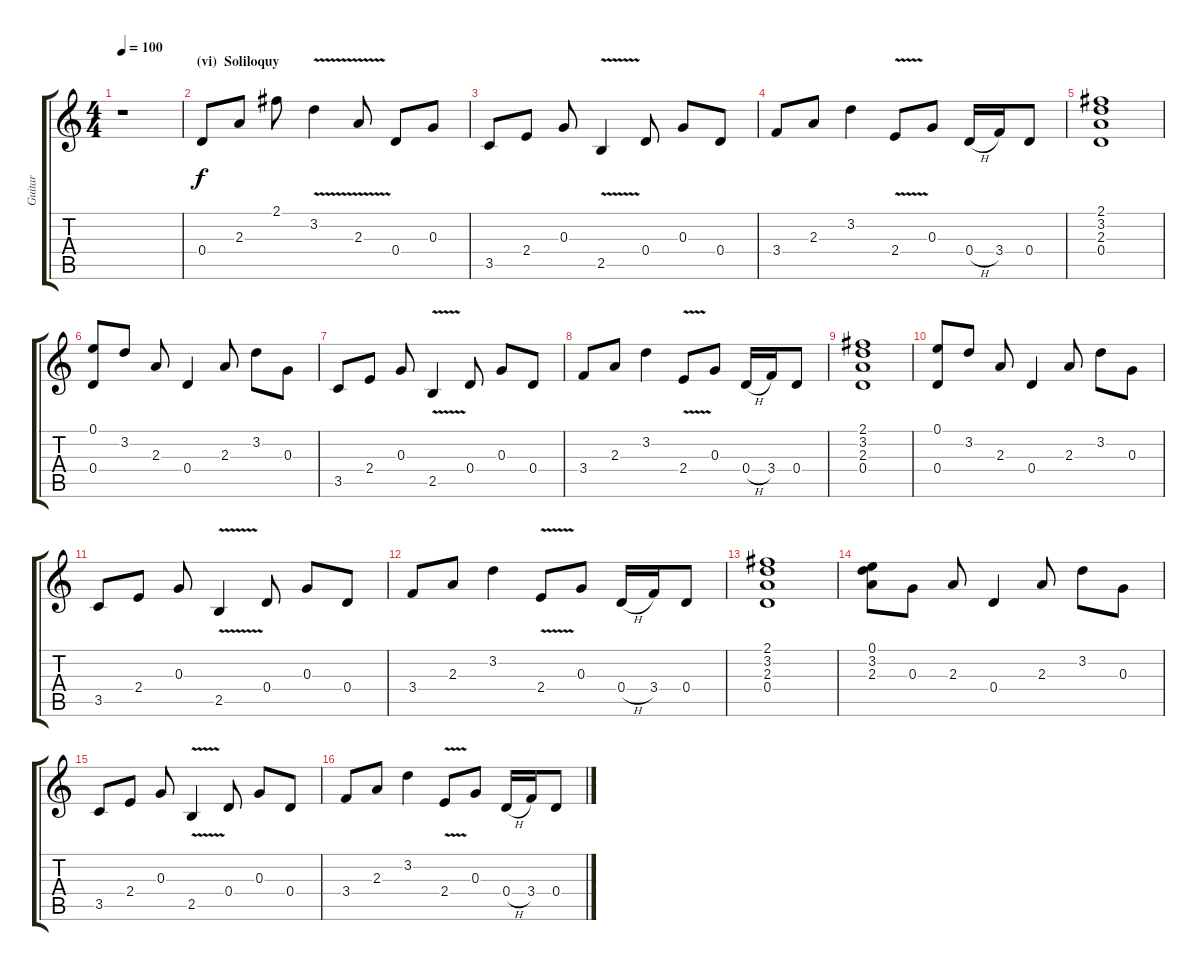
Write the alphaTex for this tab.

\track ("Guitar" "Guitar") {instrument electricguitarclean}
\staff {score tabs}
\tuning (E4 B3 G3 D3 A2 E2) {hide}
\ts (4 4)
\tempo 100
\clef g2
\ks c
r.1{dy f instrument electricguitarclean} |
\section ("" "(vi)  Soliloquy")
0.4.8 2.3.8 2.1.8 3.2{v}.4 2.3{v}.8 0.4.8 0.3.8 |
3.5.8 2.4.8 0.3.8 2.5{v}.4 0.4.8 0.3.8 0.4.8 |
3.4.8 2.3.8 3.2.4 2.4{v}.8 0.3.8 0.4{h}.16 3.4.16 0.4.8 |
(2.1 3.2 2.3 0.4).1 |
(0.1 0.4).8 3.2.8 2.3.8 0.4.4 2.3.8 3.2.8 0.3.8 |
3.5.8 2.4.8 0.3.8 2.5{v}.4 0.4.8 0.3.8 0.4.8 |
3.4.8 2.3.8 3.2.4 2.4{v}.8 0.3.8 0.4{h}.16 3.4.16 0.4.8 |
(2.1 3.2 2.3 0.4).1 |
(0.1 0.4).8 3.2.8 2.3.8 0.4.4 2.3.8 3.2.8 0.3.8 |
3.5.8 2.4.8 0.3.8 2.5{v}.4 0.4.8 0.3.8 0.4.8 |
3.4.8 2.3.8 3.2.4 2.4{v}.8 0.3.8 0.4{h}.16 3.4.16 0.4.8 |
(2.1 3.2 2.3 0.4).1 |
(0.1 3.2 2.3).8 0.3.8 2.3.8 0.4.4 2.3.8 3.2.8 0.3.8 |
3.5.8 2.4.8 0.3.8 2.5{v}.4 0.4.8 0.3.8 0.4.8 |
3.4.8 2.3.8 3.2.4 2.4{v}.8 0.3.8 0.4{h}.16 3.4.16 0.4.8
